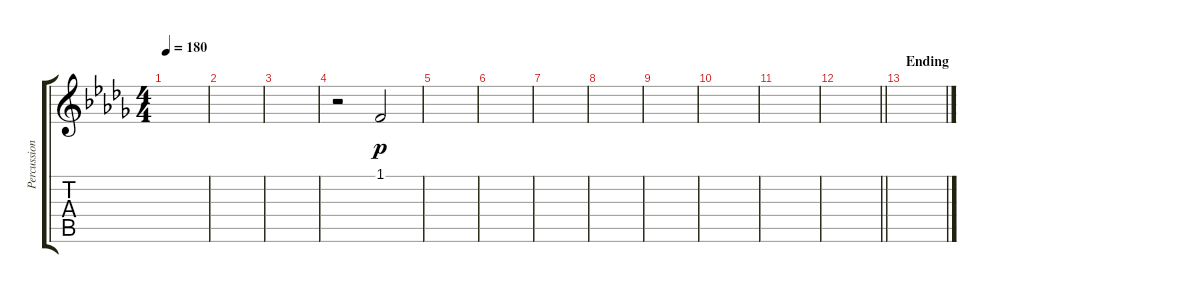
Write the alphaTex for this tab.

\track ("Percussion II (Tainaka Ritsu)" "Percussion") {instrument reversecymbal}
\staff {score tabs}
\tuning (E4 B3 G3 D3 A2 E2) {hide}
\ts (4 4)
\tempo 180
\clef g2
\ks db
|
|
|
r.2 1.1.2{dy p} |
|
|
|
|
|
|
|
\barLineRight lightlight
|
\section ("" "Ending")
